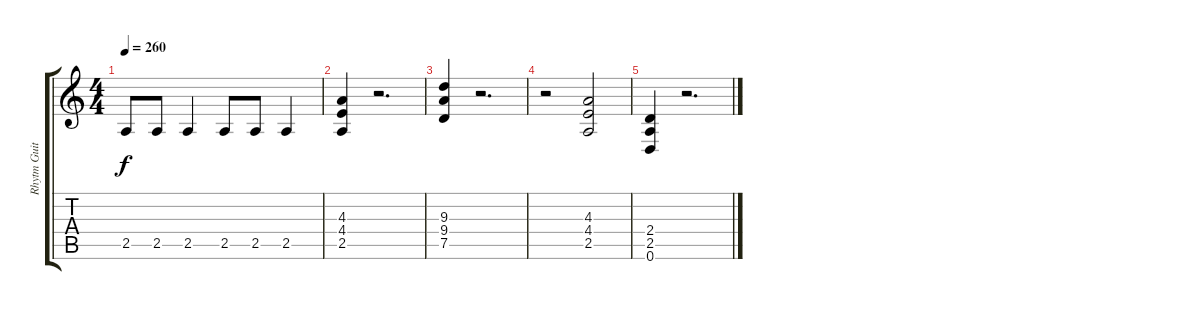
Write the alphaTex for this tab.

\track ("Rhytm Guitar" "Rhytm Guit") {instrument distortionguitar}
\staff {score tabs}
\tuning (D4 A3 F3 C3 G2 D2) {hide}
\ts (4 4)
\tempo 260
\clef g2
\ks c
2.5.8{dy f} 2.5.8 2.5.4 2.5.8 2.5.8 2.5.4 |
(4.3 4.4 2.5).4 r.2{d} |
(9.3 9.4 7.5).4 r.2{d} |
r.2 (4.3 4.4 2.5).2 |
(2.4 2.5 0.6).4 r.2{d}
